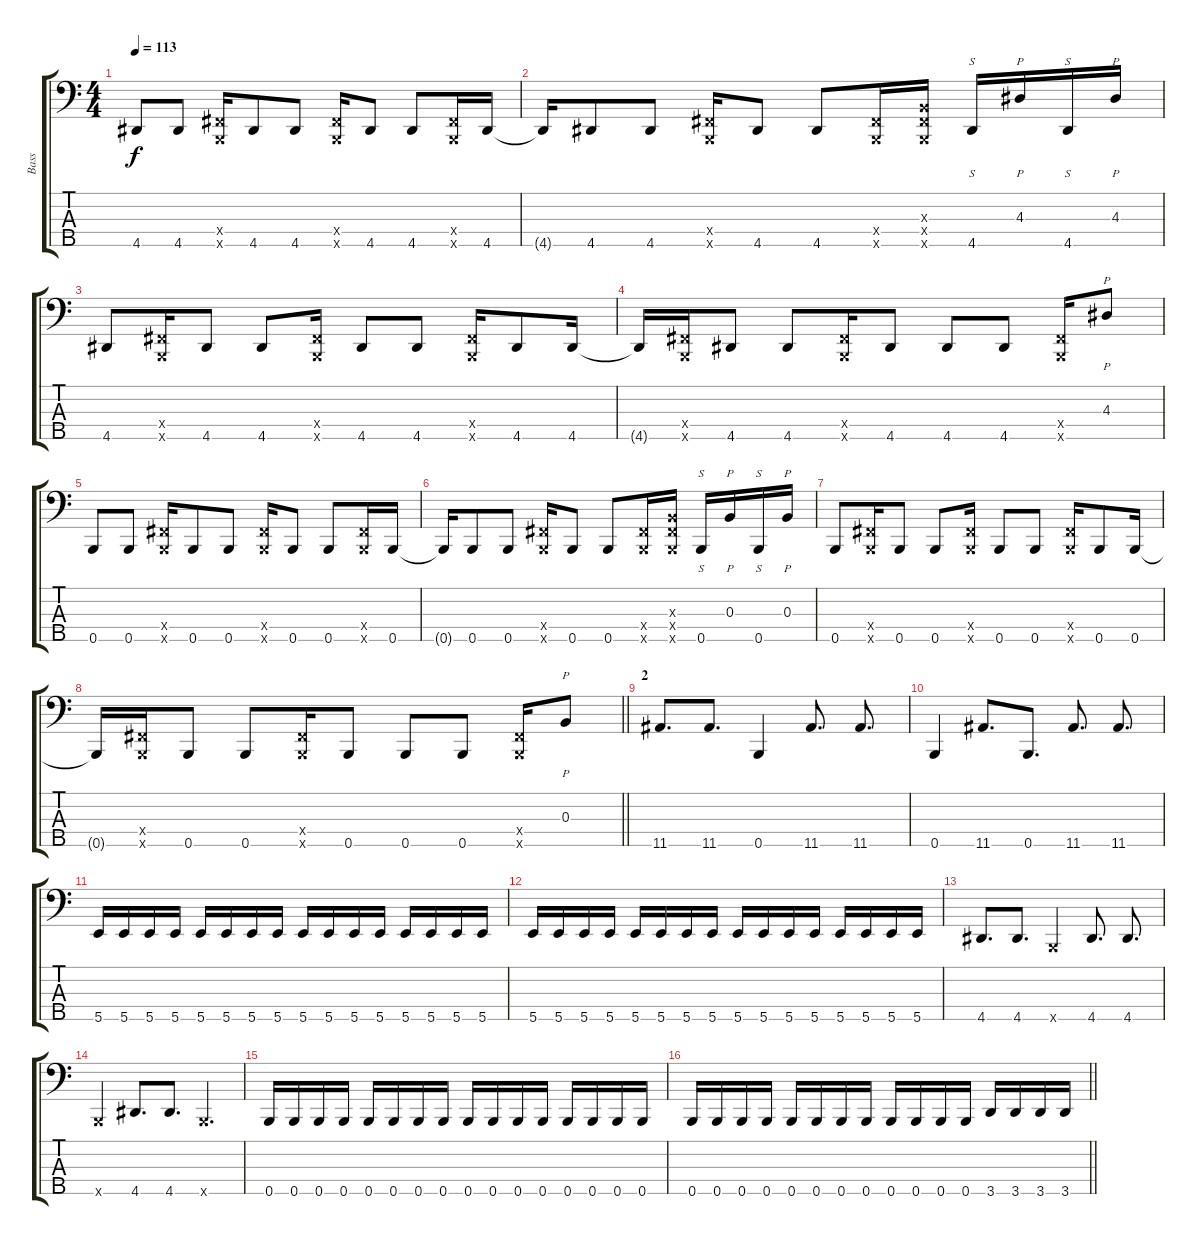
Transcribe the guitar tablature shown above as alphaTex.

\track ("Bass" "Bass") {instrument slapbass1}
\staff {score tabs}
\tuning (Ab2 E2 B1 Gb1 B0) {hide}
\ts (4 4)
\tempo 113
\clef f4
\ks c
4.5.8{dy f} 4.5.8 (0.4{x} 0.5{x}).16 4.5.8 4.5.8 (0.4{x} 0.5{x}).16 4.5.8 4.5.8 (0.4{x} 0.5{x}).16 4.5.16 |
4.5{t}.16 4.5.8 4.5.8 (0.4{x} 0.5{x}).16 4.5.8 4.5.8 (0.4{x} 0.5{x}).16 (0.3{x} 0.4{x} 0.5{x}).16 4.5.16{s} 4.3.16{p} 4.5.16{s} 4.3.16{p} |
4.5.8 (0.4{x} 0.5{x}).16 4.5.8 4.5.8 (0.4{x} 0.5{x}).16 4.5.8 4.5.8 (0.4{x} 0.5{x}).16 4.5.8 4.5.16 |
4.5{t}.16 (0.4{x} 0.5{x}).16 4.5.8 4.5.8 (0.4{x} 0.5{x}).16 4.5.8 4.5.8 4.5.8 (0.4{x} 0.5{x}).16 4.3.8{p} |
0.5.8 0.5.8 (0.4{x} 0.5{x}).16 0.5.8 0.5.8 (0.4{x} 0.5{x}).16 0.5.8 0.5.8 (0.4{x} 0.5{x}).16 0.5.16 |
0.5{t}.16 0.5.8 0.5.8 (0.4{x} 0.5{x}).16 0.5.8 0.5.8 (0.4{x} 0.5{x}).16 (0.3{x} 0.4{x} 0.5{x}).16 0.5.16{s} 0.3.16{p} 0.5.16{s} 0.3.16{p} |
0.5.8 (0.4{x} 0.5{x}).16 0.5.8 0.5.8 (0.4{x} 0.5{x}).16 0.5.8 0.5.8 (0.4{x} 0.5{x}).16 0.5.8 0.5.16 |
\barLineRight lightlight
0.5{t}.16 (0.4{x} 0.5{x}).16 0.5.8 0.5.8 (0.4{x} 0.5{x}).16 0.5.8 0.5.8 0.5.8 (0.4{x} 0.5{x}).16 0.3.8{p} |
\section ("" "2")
11.5.8{d} 11.5.8{d} 0.5.4 11.5.8{d} 11.5.8{d} |
0.5.4 11.5.8{d} 0.5.8{d} 11.5.8{d} 11.5.8{d} |
5.5.16 5.5.16 5.5.16 5.5.16 5.5.16 5.5.16 5.5.16 5.5.16 5.5.16 5.5.16 5.5.16 5.5.16 5.5.16 5.5.16 5.5.16 5.5.16 |
5.5.16 5.5.16 5.5.16 5.5.16 5.5.16 5.5.16 5.5.16 5.5.16 5.5.16 5.5.16 5.5.16 5.5.16 5.5.16 5.5.16 5.5.16 5.5.16 |
4.5.8{d} 4.5.8{d} 0.5{x}.4 4.5.8{d} 4.5.8{d} |
0.5{x}.4 4.5.8{d} 4.5.8{d} 0.5{x}.4{d} |
0.5.16 0.5.16 0.5.16 0.5.16 0.5.16 0.5.16 0.5.16 0.5.16 0.5.16 0.5.16 0.5.16 0.5.16 0.5.16 0.5.16 0.5.16 0.5.16 |
\barLineRight lightlight
0.5.16 0.5.16 0.5.16 0.5.16 0.5.16 0.5.16 0.5.16 0.5.16 0.5.16 0.5.16 0.5.16 0.5.16 3.5.16 3.5.16 3.5.16 3.5.16
